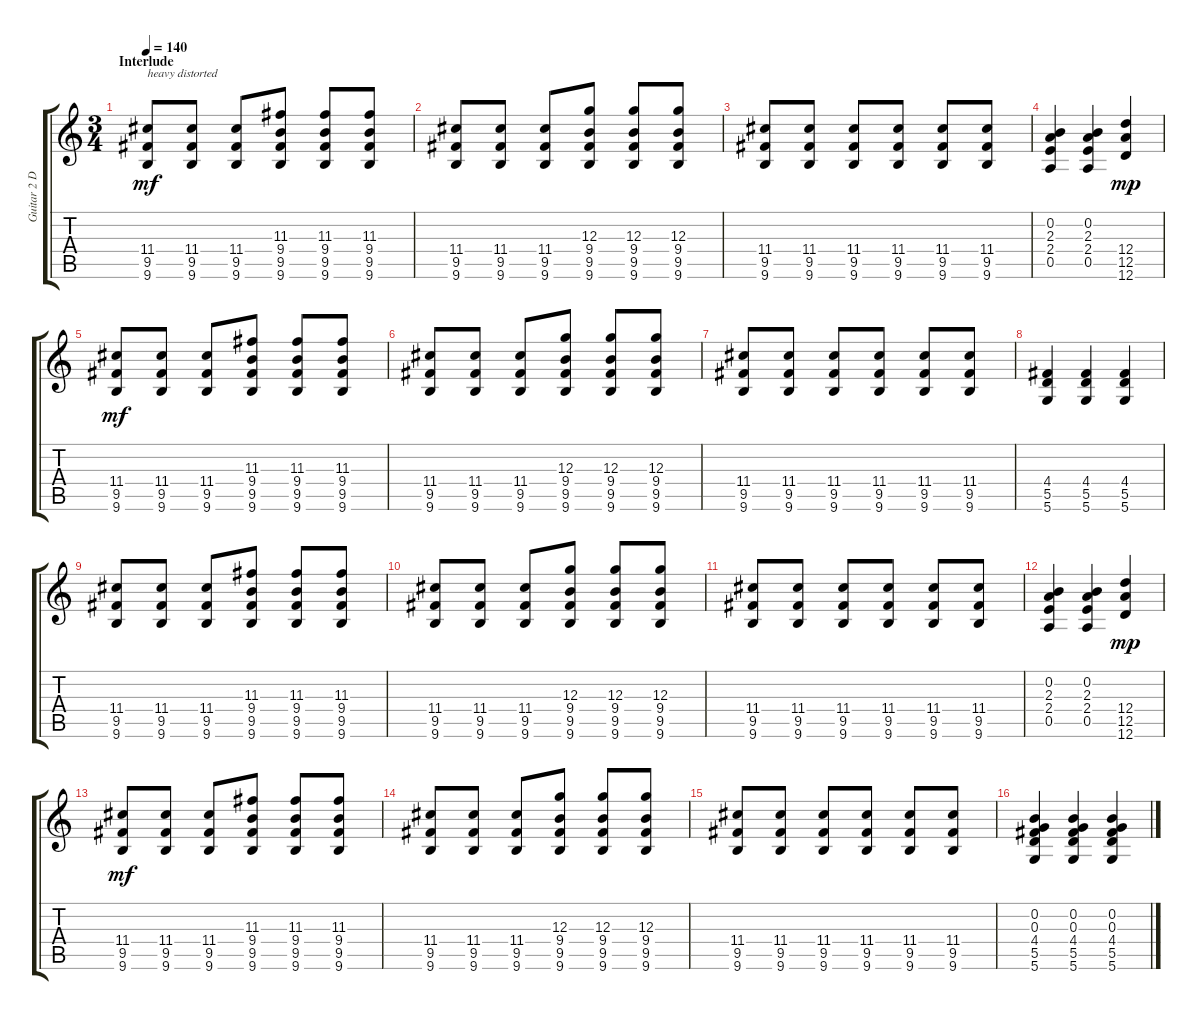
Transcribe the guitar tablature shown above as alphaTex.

\track ("Guitar 2 Distort" "Guitar 2 D") {instrument overdrivenguitar}
\staff {score tabs}
\tuning (E4 B3 G3 D3 A2 D2) {hide}
\ts (3 4)
\section ("" "Interlude")
\tempo 140
\clef g2
\ks c
(11.4 9.5 9.6).8{txt "heavy distorted" dy mf volume 13} (11.4 9.5 9.6).8 (11.4 9.5 9.6).8 (11.3 9.4 9.5 9.6).8 (11.3 9.4 9.5 9.6).8 (11.3 9.4 9.5 9.6).8 |
(11.4 9.5 9.6).8 (11.4 9.5 9.6).8 (11.4 9.5 9.6).8 (12.3 9.4 9.5 9.6).8 (12.3 9.4 9.5 9.6).8 (12.3 9.4 9.5 9.6).8 |
(11.4 9.5 9.6).8 (11.4 9.5 9.6).8 (11.4 9.5 9.6).8 (11.4 9.5 9.6).8 (11.4 9.5 9.6).8 (11.4 9.5 9.6).8 |
(0.2 2.3 2.4 0.5).4 (0.2 2.3 2.4 0.5).4 (12.4 12.5 12.6).4{dy mp} |
(11.4 9.5 9.6).8{dy mf} (11.4 9.5 9.6).8 (11.4 9.5 9.6).8 (11.3 9.4 9.5 9.6).8 (11.3 9.4 9.5 9.6).8 (11.3 9.4 9.5 9.6).8 |
(11.4 9.5 9.6).8 (11.4 9.5 9.6).8 (11.4 9.5 9.6).8 (12.3 9.4 9.5 9.6).8 (12.3 9.4 9.5 9.6).8 (12.3 9.4 9.5 9.6).8 |
(11.4 9.5 9.6).8 (11.4 9.5 9.6).8 (11.4 9.5 9.6).8 (11.4 9.5 9.6).8 (11.4 9.5 9.6).8 (11.4 9.5 9.6).8 |
(4.4 5.5 5.6).4 (4.4 5.5 5.6).4 (4.4 5.5 5.6).4 |
(11.4 9.5 9.6).8 (11.4 9.5 9.6).8 (11.4 9.5 9.6).8 (11.3 9.4 9.5 9.6).8 (11.3 9.4 9.5 9.6).8 (11.3 9.4 9.5 9.6).8 |
(11.4 9.5 9.6).8 (11.4 9.5 9.6).8 (11.4 9.5 9.6).8 (12.3 9.4 9.5 9.6).8 (12.3 9.4 9.5 9.6).8 (12.3 9.4 9.5 9.6).8 |
(11.4 9.5 9.6).8 (11.4 9.5 9.6).8 (11.4 9.5 9.6).8 (11.4 9.5 9.6).8 (11.4 9.5 9.6).8 (11.4 9.5 9.6).8 |
(0.2 2.3 2.4 0.5).4 (0.2 2.3 2.4 0.5).4 (12.4 12.5 12.6).4{dy mp} |
(11.4 9.5 9.6).8{dy mf} (11.4 9.5 9.6).8 (11.4 9.5 9.6).8 (11.3 9.4 9.5 9.6).8 (11.3 9.4 9.5 9.6).8 (11.3 9.4 9.5 9.6).8 |
(11.4 9.5 9.6).8 (11.4 9.5 9.6).8 (11.4 9.5 9.6).8 (12.3 9.4 9.5 9.6).8 (12.3 9.4 9.5 9.6).8 (12.3 9.4 9.5 9.6).8 |
(11.4 9.5 9.6).8 (11.4 9.5 9.6).8 (11.4 9.5 9.6).8 (11.4 9.5 9.6).8 (11.4 9.5 9.6).8 (11.4 9.5 9.6).8 |
(0.2 0.3 4.4 5.5 5.6).4 (0.2 0.3 4.4 5.5 5.6).4 (0.2 0.3 4.4 5.5 5.6).4
